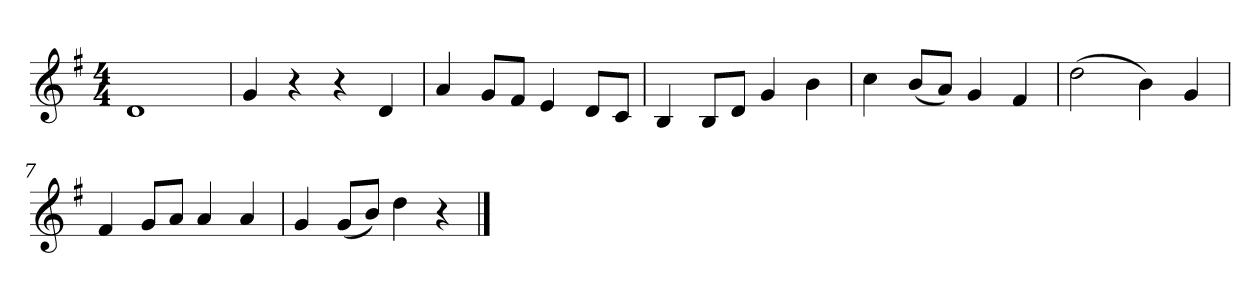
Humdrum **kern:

**kern
*part1
*staff1
*k[f#]
*M4/4
*MM120
=1
1d
=2
4g
4r
4r
4d
=3
4a
8gL
8f#J
4e
8dL
8cJ
=4
4B
8BL
8dJ
4g
4b
=5
4cc
(8bL
8aJ)
4g
4f#
=6
(2dd
4b)
4g
=7
4f#
8gL
8aJ
4a
4a
=8
4g
(8gL
8bJ)
4dd
4r
==
*-
